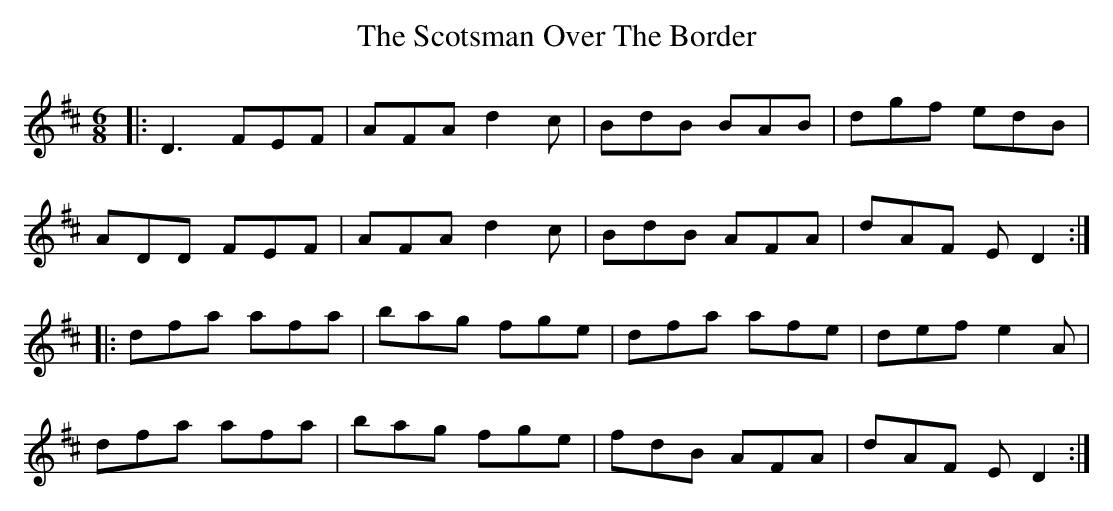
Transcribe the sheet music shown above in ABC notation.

X:1
T: The Scotsman Over The Border
M: 6/8
L: 1/8
K: Dmaj
|:D3 FEF|AFA d2c|BdB BAB|dgf edB|
ADD FEF|AFA d2c|BdB AFA|dAF ED2:|
|:dfa afa|bag fge|dfa afe|def e2A|
dfa afa|bag fge|fdB AFA|dAF ED2:|
